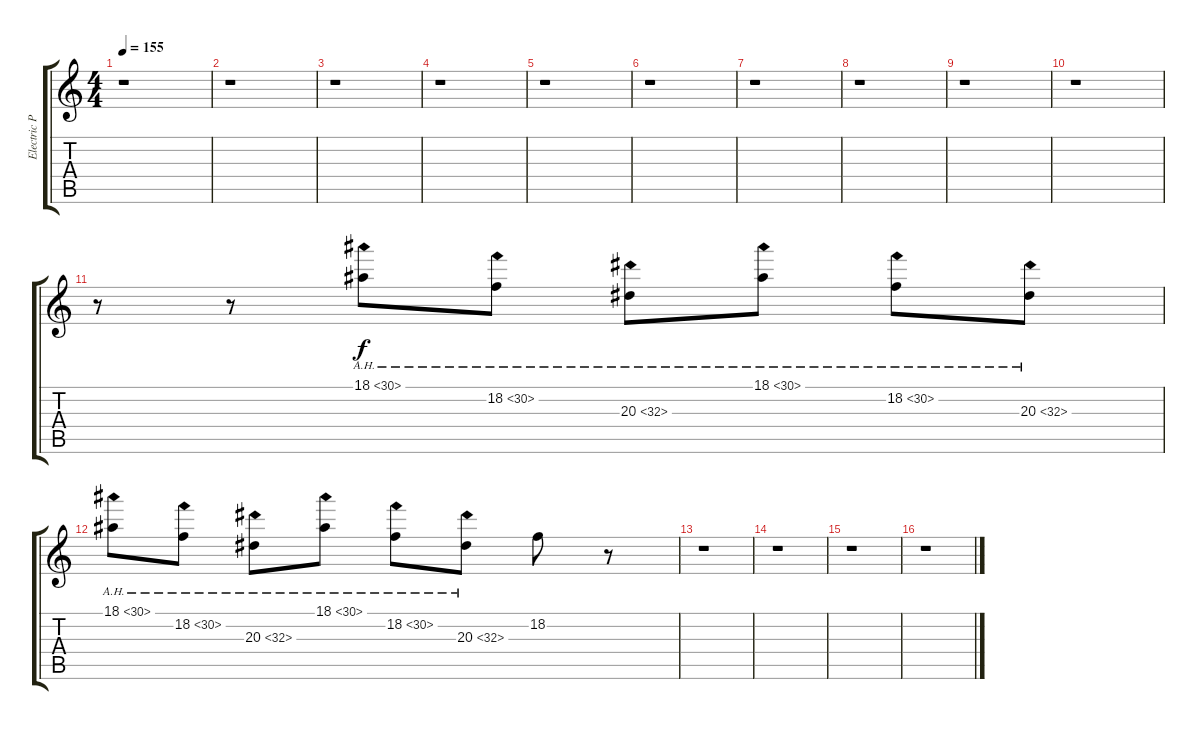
\track ("Electric Piano 3" "Electric P") {instrument electricpiano1}
\staff {score tabs}
\tuning (E4 B3 G3 D3 A2 E2) {hide}
\ts (4 4)
\tempo 155
\clef g2
\ks c
r.1{dy ff} |
r.1 |
r.1 |
r.1 |
r.1 |
r.1 |
r.1 |
r.1 |
r.1 |
r.1 |
r.8 r.8 18.1{ah 12}.8{dy f} 18.2{ah 12}.8 20.3{ah 12}.8 18.1{ah 12}.8 18.2{ah 12}.8 20.3{ah 12}.8 |
18.1{ah 12}.8 18.2{ah 12}.8 20.3{ah 12}.8 18.1{ah 12}.8 18.2{ah 12}.8 20.3{ah 12}.8 18.2.8 r.8 |
r.1 |
r.1 |
r.1 |
r.1
